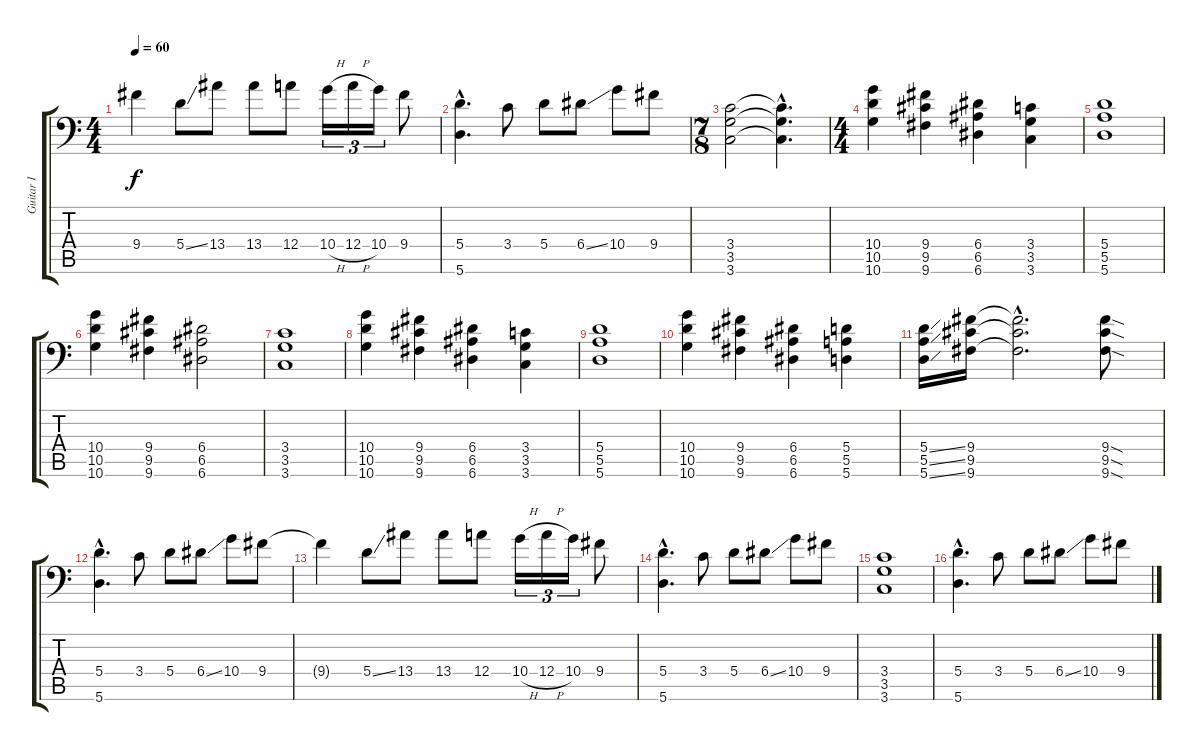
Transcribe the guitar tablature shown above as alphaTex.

\track ("Guitar I" "Guitar I") {instrument distortionguitar}
\staff {score tabs}
\tuning (B3 Gb3 D3 A2 E2 A1) {hide}
\ts (4 4)
\tempo 60
\clef f4
\ks c
9.4{t}.4{dy f} 5.4{ss}.8 13.4.8 13.4.8 12.4.8 10.4{h}.16{tu (3 2)} 12.4{h}.16{tu (3 2)} 10.4.16{tu (3 2)} 9.4.8 |
(5.4{hac} 5.6{hac}).4{d} 3.4.8 5.4.8 6.4{ss}.8 10.4.8 9.4.8 |
\ts (7 8)
(3.4 3.5 3.6).2 (3.4{hac t} 3.5{hac t} 3.6{hac t}).4{d} |
\ts (4 4)
(10.4 10.5 10.6).4 (9.4 9.5 9.6).4 (6.4 6.5 6.6).4 (3.4 3.5 3.6).4 |
(5.4 5.5 5.6).1 |
(10.4 10.5 10.6).4 (9.4 9.5 9.6).4 (6.4 6.5 6.6).2 |
(3.4 3.5 3.6).1 |
(10.4 10.5 10.6).4 (9.4 9.5 9.6).4 (6.4 6.5 6.6).4 (3.4 3.5 3.6).4 |
(5.4 5.5 5.6).1 |
(10.4 10.5 10.6).4 (9.4 9.5 9.6).4 (6.4 6.5 6.6).4 (5.4 5.5 5.6).4 |
(5.4{ss} 5.5{ss} 5.6{ss}).16 (9.4 9.5 9.6).16 (9.4{hac t} 9.5{hac t} 9.6{hac t}).2{d} (9.4{sod} 9.5{sod} 9.6{sod}).8 |
(5.4{hac} 5.6{hac}).4{d} 3.4.8 5.4.8 6.4{ss}.8 10.4.8 9.4.8 |
9.4{t}.4 5.4{ss}.8 13.4.8 13.4.8 12.4.8 10.4{h}.16{tu (3 2)} 12.4{h}.16{tu (3 2)} 10.4.16{tu (3 2)} 9.4.8 |
(5.4{hac} 5.6{hac}).4{d} 3.4.8 5.4.8 6.4{ss}.8 10.4.8 9.4.8 |
(3.4 3.5 3.6).1 |
(5.4{hac} 5.6{hac}).4{d} 3.4.8 5.4.8 6.4{ss}.8 10.4.8 9.4.8
